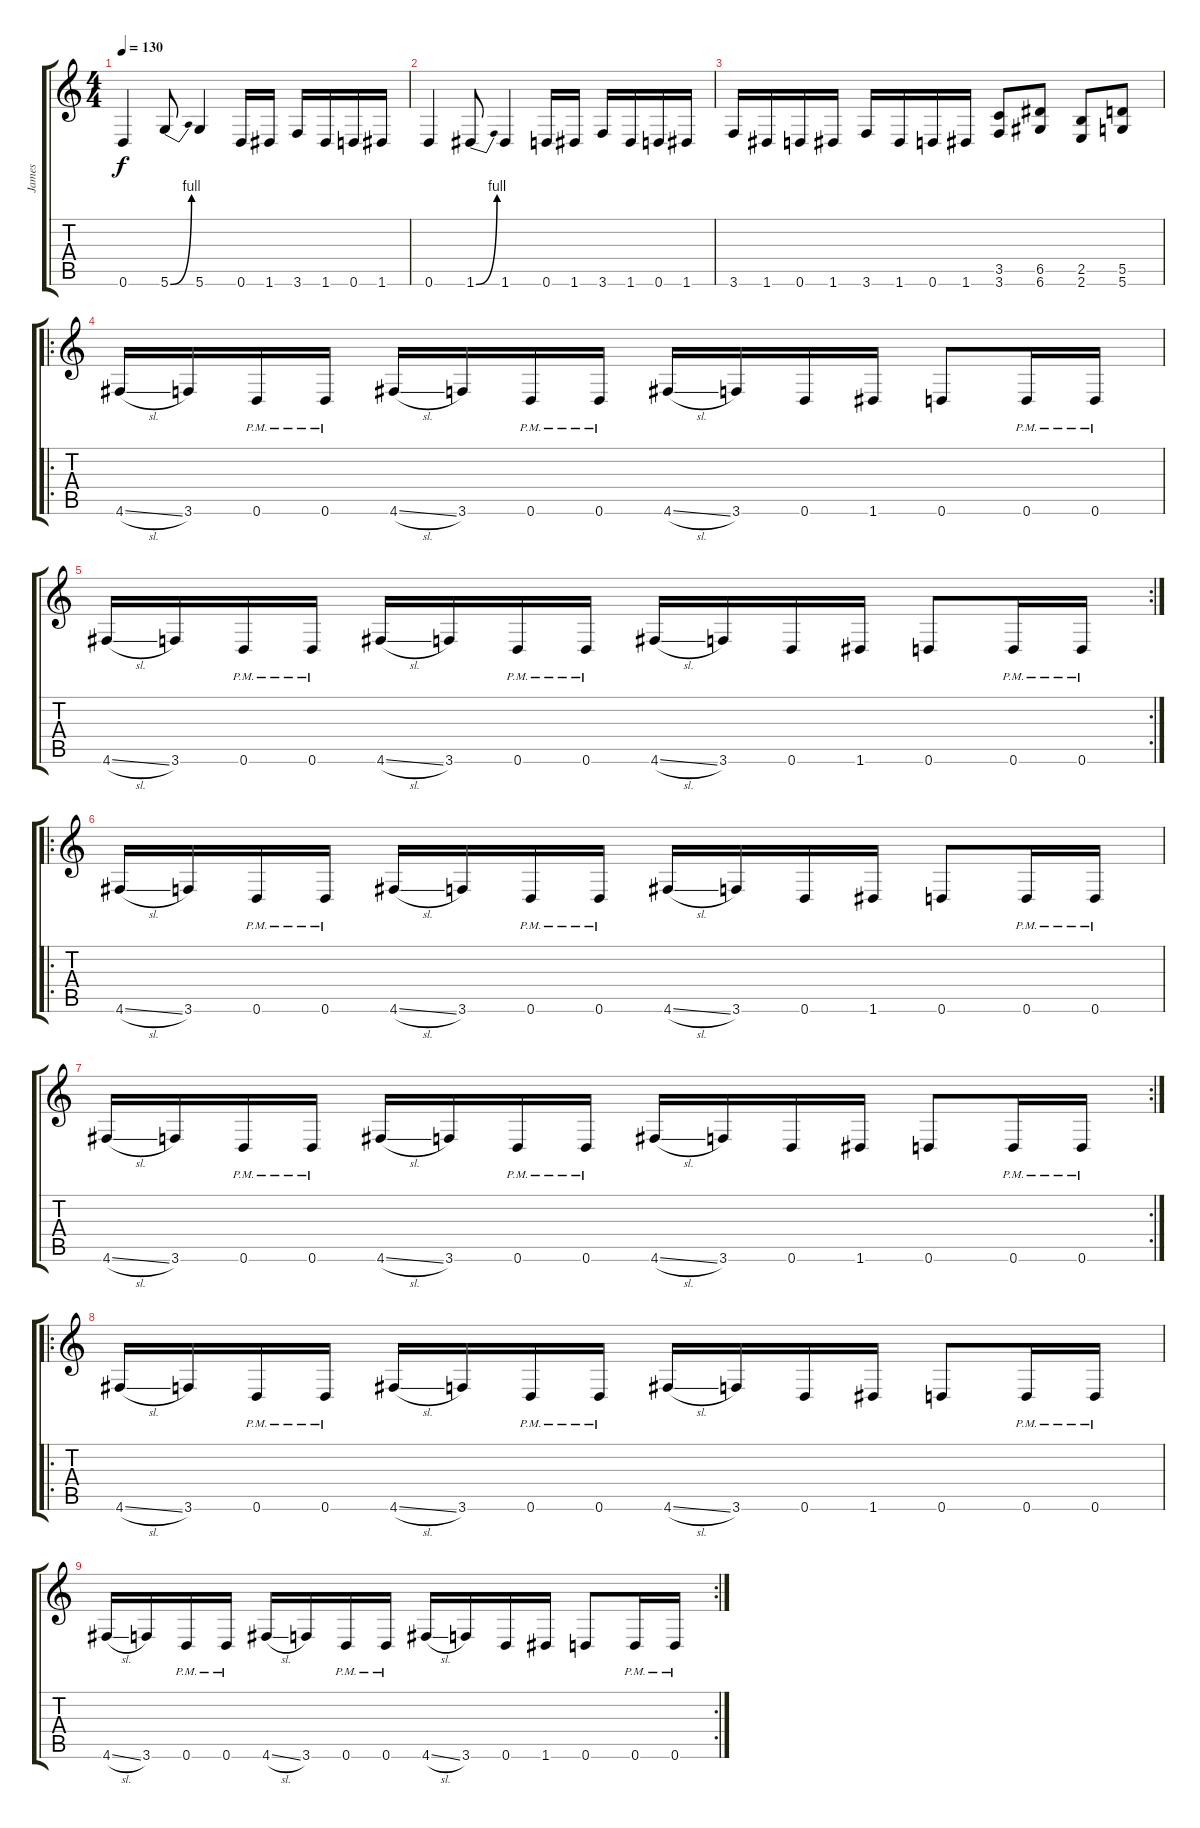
\track ("James" "James") {instrument distortionguitar}
\staff {score tabs}
\tuning (D4 A3 F3 D3 A2 D2) {hide}
\ts (4 4)
\tempo 130
\clef g2
\ks c
0.6.4{dy f} 5.6{be (bend 0 0 60 4)}.8 5.6.4 0.6.16 1.6.16 3.6.16 1.6.16 0.6.16 1.6.16 |
0.6.4 1.6{be (bend 0 0 60 4)}.8 1.6.4 0.6.16 1.6.16 3.6.16 1.6.16 0.6.16 1.6.16 |
3.6.16 1.6.16 0.6.16 1.6.16 3.6.16 1.6.16 0.6.16 1.6.16 (3.5 3.6).8 (6.5 6.6).8 (2.5 2.6).8 (5.5 5.6).8 |
\ro
4.6{sl}.16 3.6.16 0.6{pm}.16 0.6{pm}.16 4.6{sl}.16 3.6.16 0.6{pm}.16 0.6{pm}.16 4.6{sl}.16 3.6.16 0.6.16 1.6.16 0.6.8 0.6{pm}.16 0.6{pm}.16 |
\rc 2
4.6{sl}.16 3.6.16 0.6{pm}.16 0.6{pm}.16 4.6{sl}.16 3.6.16 0.6{pm}.16 0.6{pm}.16 4.6{sl}.16 3.6.16 0.6.16 1.6.16 0.6.8 0.6{pm}.16 0.6{pm}.16 |
\ro
4.6{sl}.16 3.6.16 0.6{pm}.16 0.6{pm}.16 4.6{sl}.16 3.6.16 0.6{pm}.16 0.6{pm}.16 4.6{sl}.16 3.6.16 0.6.16 1.6.16 0.6.8 0.6{pm}.16 0.6{pm}.16 |
\rc 2
4.6{sl}.16 3.6.16 0.6{pm}.16 0.6{pm}.16 4.6{sl}.16 3.6.16 0.6{pm}.16 0.6{pm}.16 4.6{sl}.16 3.6.16 0.6.16 1.6.16 0.6.8 0.6{pm}.16 0.6{pm}.16 |
\ro
4.6{sl}.16 3.6.16 0.6{pm}.16 0.6{pm}.16 4.6{sl}.16 3.6.16 0.6{pm}.16 0.6{pm}.16 4.6{sl}.16 3.6.16 0.6.16 1.6.16 0.6.8 0.6{pm}.16 0.6{pm}.16 |
\rc 2
4.6{sl}.16 3.6.16 0.6{pm}.16 0.6{pm}.16 4.6{sl}.16 3.6.16 0.6{pm}.16 0.6{pm}.16 4.6{sl}.16 3.6.16 0.6.16 1.6.16 0.6.8 0.6{pm}.16 0.6{pm}.16
